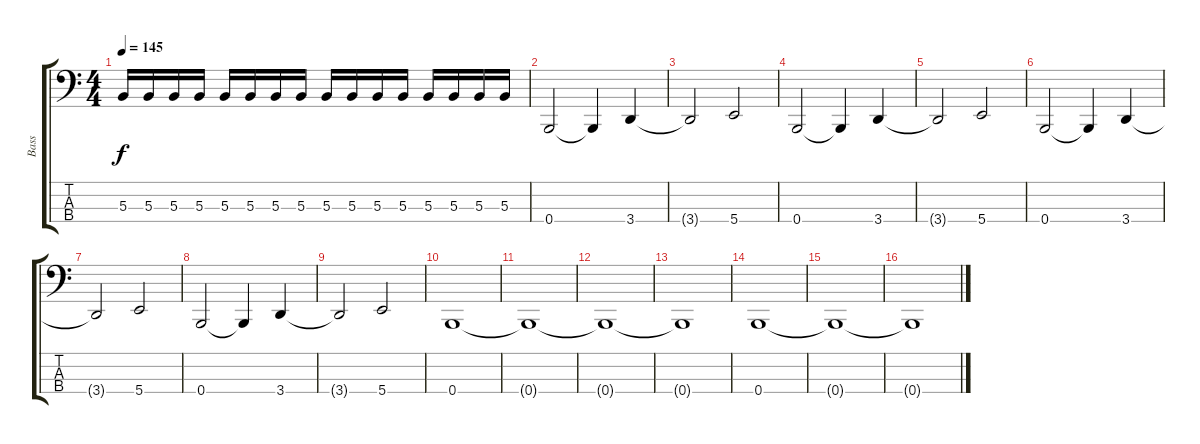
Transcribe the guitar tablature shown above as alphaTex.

\track ("Bass" "Bass") {instrument electricbassfinger}
\staff {score tabs}
\tuning (E2 B1 Gb1 B0) {hide}
\ts (4 4)
\tempo 145
\clef f4
\ks c
5.3.16{dy f} 5.3.16 5.3.16 5.3.16 5.3.16 5.3.16 5.3.16 5.3.16 5.3.16 5.3.16 5.3.16 5.3.16 5.3.16 5.3.16 5.3.16 5.3.16 |
0.4.2 0.4{t}.4 3.4.4 |
3.4{t}.2 5.4.2 |
0.4.2 0.4{t}.4 3.4.4 |
3.4{t}.2 5.4.2 |
0.4.2 0.4{t}.4 3.4.4 |
3.4{t}.2 5.4.2 |
0.4.2 0.4{t}.4 3.4.4 |
3.4{t}.2 5.4.2 |
0.4.1 |
0.4{t}.1 |
0.4{t}.1 |
0.4{t}.1 |
0.4.1 |
0.4{t}.1 |
0.4{t}.1
